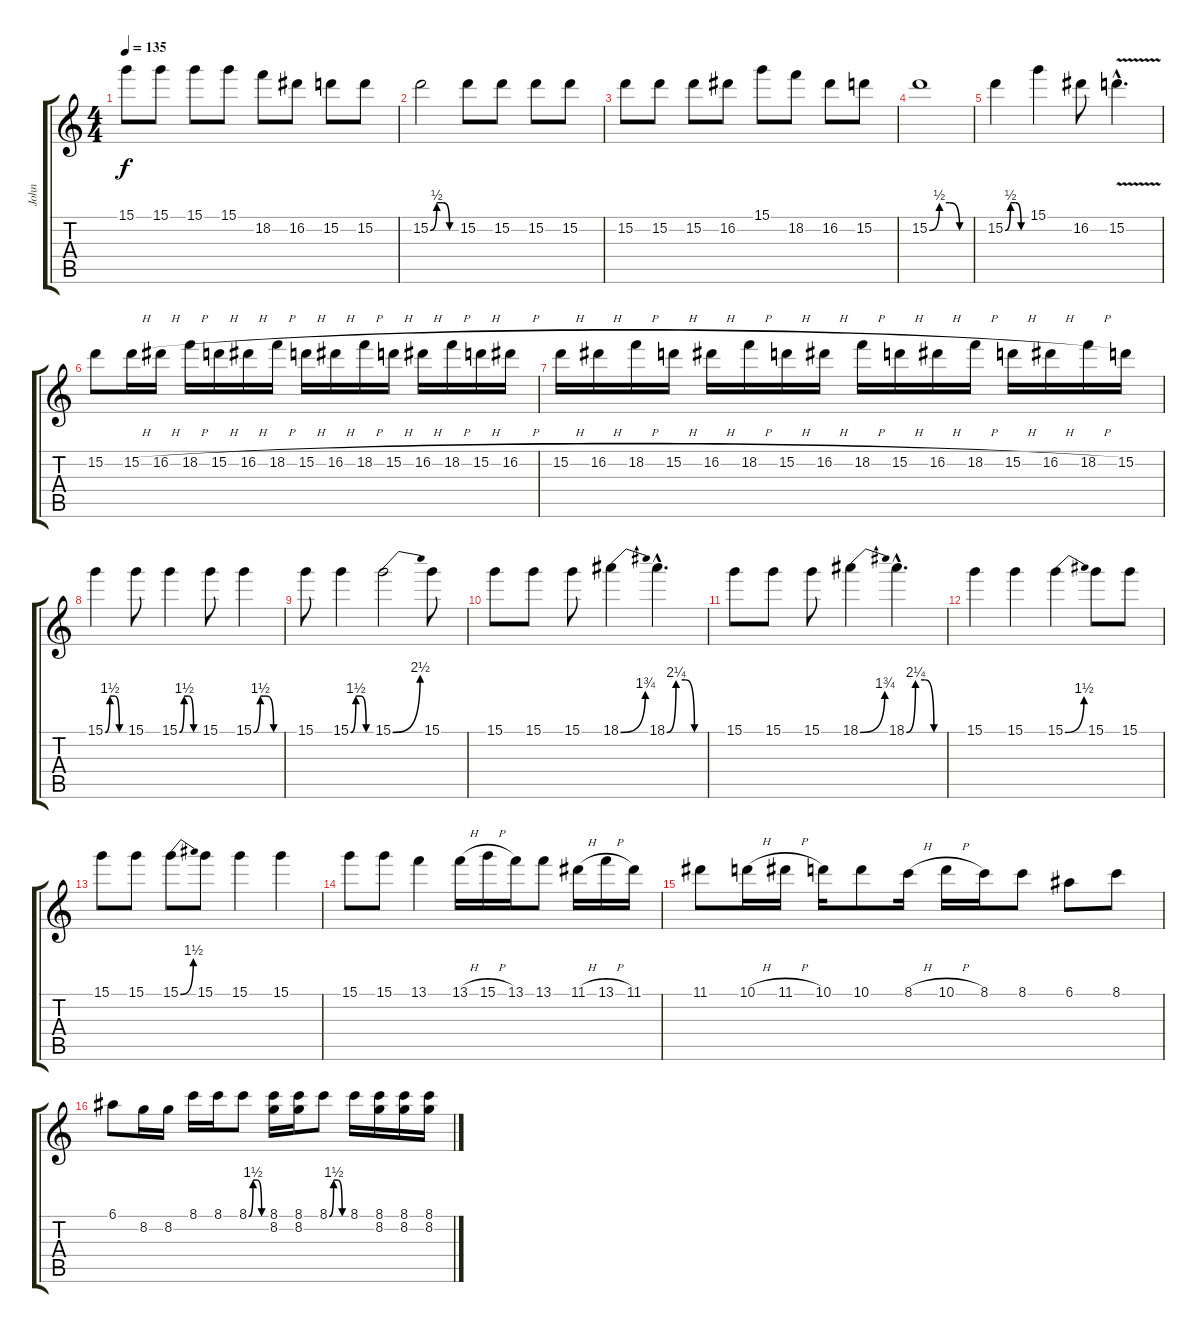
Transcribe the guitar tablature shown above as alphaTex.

\track ("John" "John") {instrument electricguitarmuted}
\staff {score tabs}
\tuning (E4 B3 G3 D3 A2 E2) {hide}
\ts (4 4)
\tempo 135
\clef g2
\ks c
15.1.8{dy f} 15.1.8 15.1.8 15.1.8 18.2.8 16.2.8 15.2.8 15.2.8 |
15.2{be (custom 0 0 15 2 30 2 45 0 60 0)}.2 15.2.8 15.2.8 15.2.8 15.2.8 |
15.2.8 15.2.8 15.2.8 16.2.8 15.1.8 18.2.8 16.2.8 15.2.8 |
15.2{be (custom 0 0 15 2 30 2 45 0 60 0)}.1 |
15.2{be (custom 0 0 15 2 30 2 45 0 60 0)}.4 15.1.4 16.2.8 15.2{v hac}.4{d} |
15.2.8 15.2{h}.16 16.2{h}.16 18.2{h}.16 15.2{h}.16 16.2{h}.16 18.2{h}.16 15.2{h}.16 16.2{h}.16 18.2{h}.16 15.2{h}.16 16.2{h}.16 18.2{h}.16 15.2{h}.16 16.2{h}.16 |
15.2{h}.16 16.2{h}.16 18.2{h}.16 15.2{h}.16 16.2{h}.16 18.2{h}.16 15.2{h}.16 16.2{h}.16 18.2{h}.16 15.2{h}.16 16.2{h}.16 18.2{h}.16 15.2{h}.16 16.2{h}.16 18.2{h}.16 15.2.16 |
15.1{be (custom 0 0 15 6 30 6 45 0 60 0)}.4 15.1.8 15.1{be (custom 0 0 15 6 30 6 45 0 60 0)}.4 15.1.8 15.1{be (custom 0 0 15 6 30 6 45 0 60 0)}.4 |
15.1.8 15.1{be (custom 0 0 15 6 30 6 45 0 60 0)}.4 15.1{be (bend 0 0 60 10)}.2 15.1.8 |
15.1.8 15.1.8 15.1.8 18.1{be (bend 0 0 60 7)}.4 18.1{be (custom 0 0 15 9 30 9 45 0 60 0) hac}.4{d} |
15.1.8 15.1.8 15.1.8 18.1{be (bend 0 0 60 7)}.4 18.1{be (custom 0 0 15 9 30 9 45 0 60 0) hac}.4{d} |
15.1.4 15.1.4 15.1{be (bend 0 0 60 6)}.4 15.1.8 15.1.8 |
15.1.8 15.1.8 15.1{be (bend 0 0 60 6)}.8 15.1.8 15.1.4 15.1.4 |
15.1.8 15.1.8 13.1.4 13.1{h}.16 15.1{h}.16 13.1.16 13.1.8 11.1{h}.16 13.1{h}.16 11.1.16 |
11.1.8 10.1{h}.16 11.1{h}.16 10.1.16 10.1.8 8.1{h}.16 10.1{h}.16 8.1.16 8.1.8 6.1.8 8.1.8 |
6.1.8 8.2.16 8.2.16 8.1.16 8.1.16 8.1{be (custom 0 0 15 6 30 6 45 0 60 0)}.8 (8.1 8.2).16 (8.1 8.2).16 8.1{be (custom 0 0 15 6 30 6 45 0 60 0)}.8 8.1.16 (8.1 8.2).16 (8.1 8.2).16 (8.1 8.2).16
